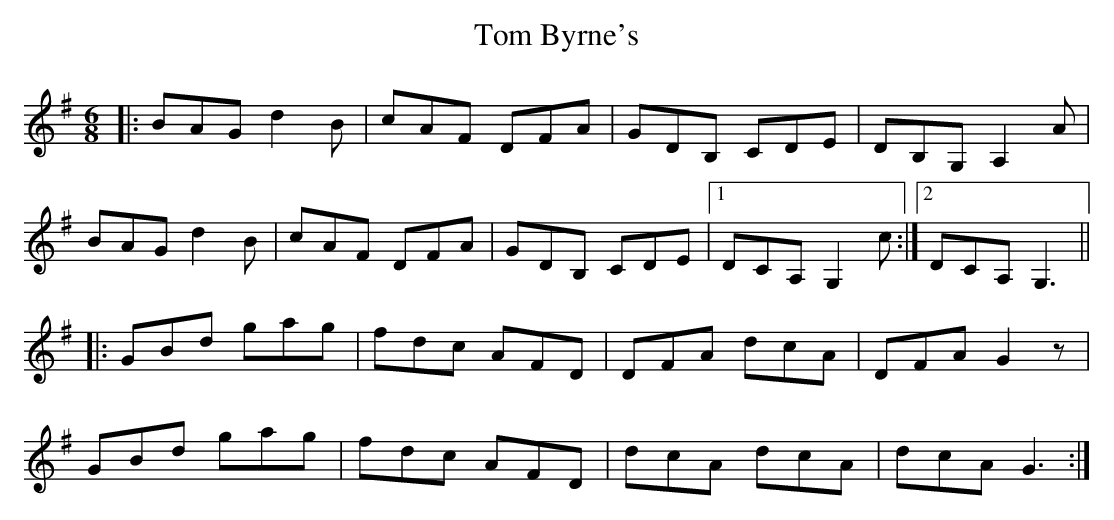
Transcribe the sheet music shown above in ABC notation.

X:1
T: Tom Byrne's
M: 6/8
L: 1/8
K: Gmaj
|:BAG d2 B|cAF DFA|GDB, CDE|DB,G, A,2 A|
BAG d2B|cAF DFA|GDB, CDE|1 DCA, G,2 c:|2 DCA, G,3||
|:GBd gag|fdc AFD|DFA dcA|DFA G2 z|
GBd gag|fdc AFD|dcA dcA|dcA G3:|
